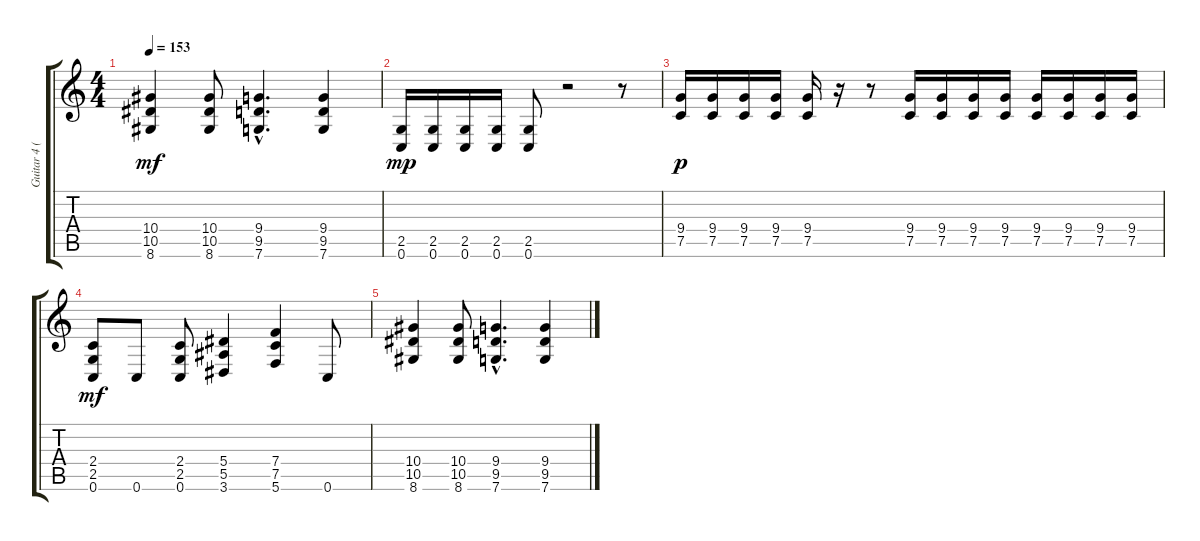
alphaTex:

\track ("Guitar 4 (Rhytm)" "Guitar 4 (") {instrument distortionguitar}
\staff {score tabs}
\tuning (C4 G3 Eb3 Bb2 F2 C2) {hide}
\ts (4 4)
\tempo 153
\clef g2
\ks c
(10.4 10.5 8.6).4{dy mf} (10.4 10.5 8.6).8 (9.4{hac} 9.5{hac} 7.6{hac}).4{d} (9.4 9.5 7.6).4 |
(2.5 0.6).16{dy mp} (2.5 0.6).16 (2.5 0.6).16 (2.5 0.6).16 (2.5 0.6).8 r.2 r.8 |
(9.4 7.5).16{dy p} (9.4 7.5).16 (9.4 7.5).16 (9.4 7.5).16 (9.4 7.5).16 r.16 r.8 (9.4 7.5).16 (9.4 7.5).16 (9.4 7.5).16 (9.4 7.5).16 (9.4 7.5).16 (9.4 7.5).16 (9.4 7.5).16 (9.4 7.5).16 |
(2.4 2.5 0.6).8{dy mf} 0.6.8 (2.4 2.5 0.6).8 (5.4 5.5 3.6).4 (7.4 7.5 5.6).4 0.6.8 |
(10.4 10.5 8.6).4 (10.4 10.5 8.6).8 (9.4{hac} 9.5{hac} 7.6{hac}).4{d} (9.4 9.5 7.6).4
